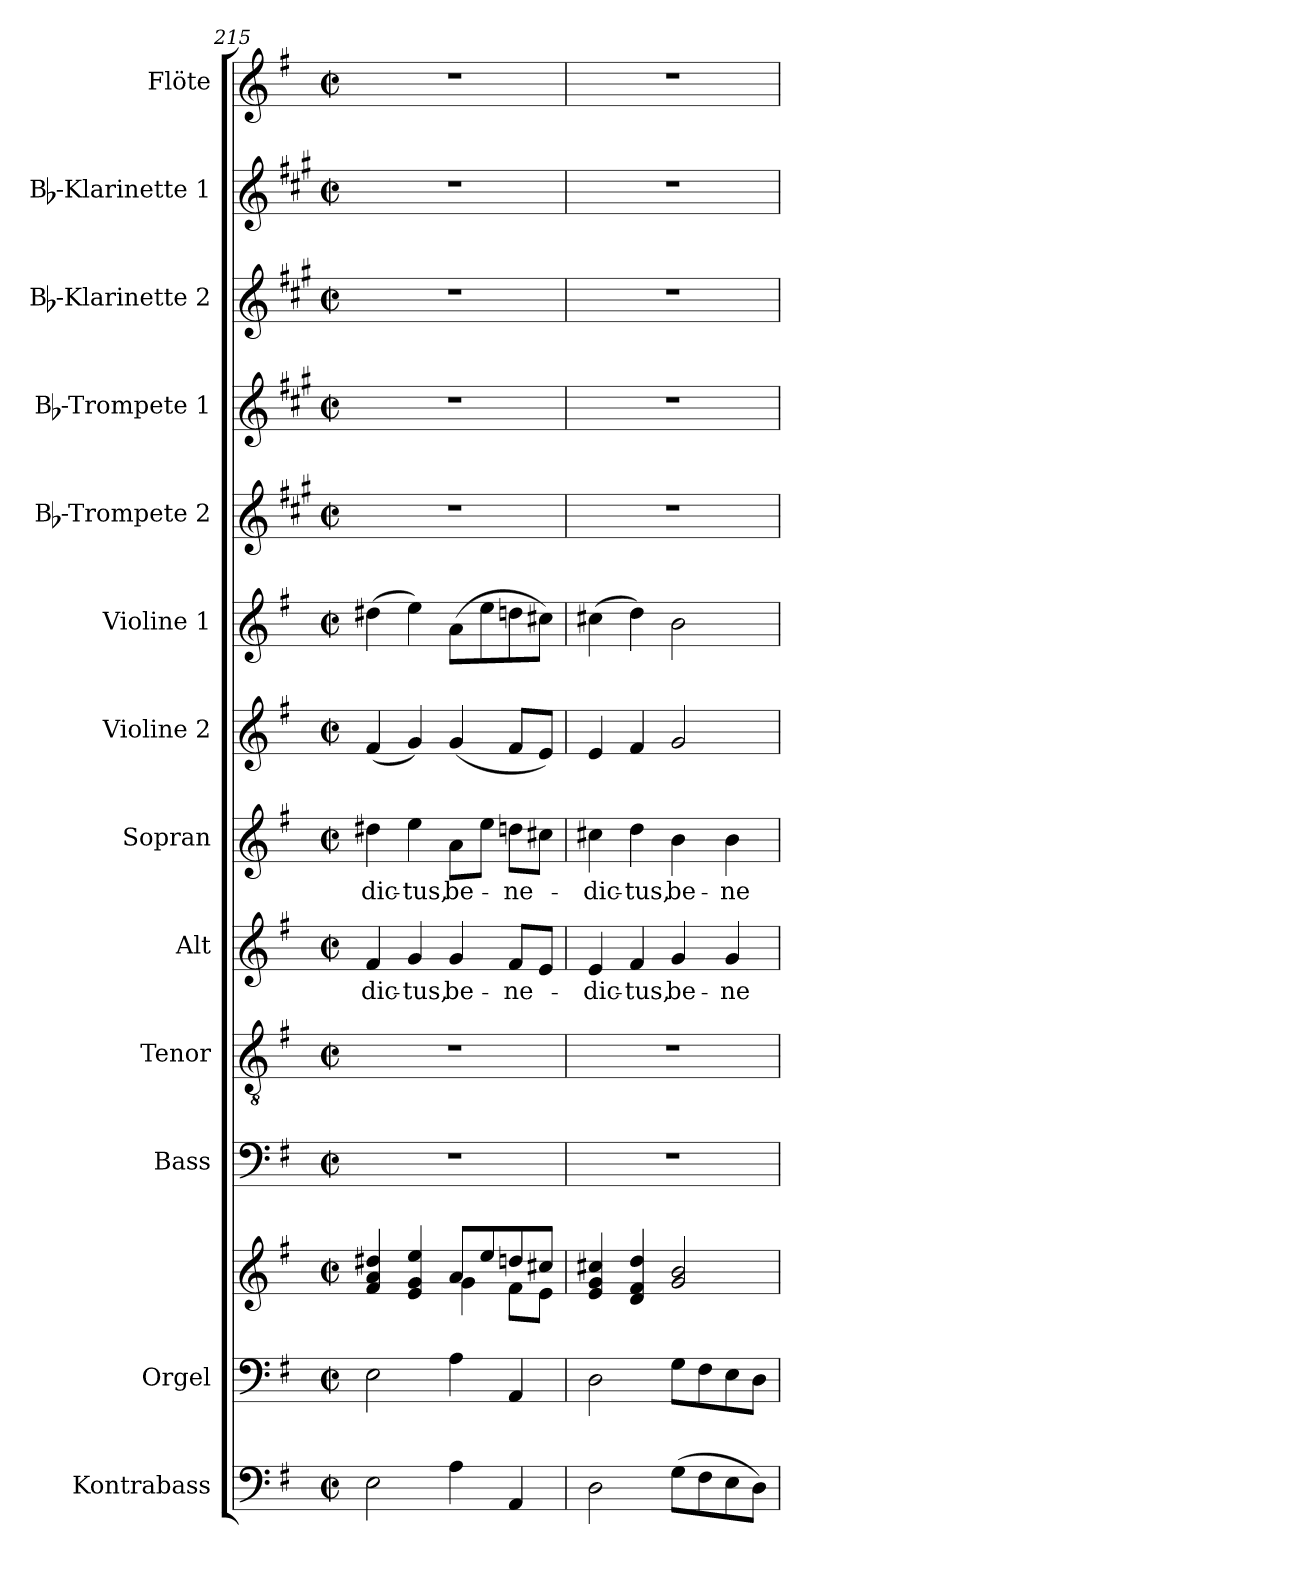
**kern	**kern	**kern	**kern	**kern	**kern	**text	**kern	**text	**kern	**kern	**kern	**kern	**kern	**kern	**kern
*part13	*part12	*part12	*part11	*part10	*part9	*part9	*part8	*part8	*part7	*part6	*part5	*part4	*part3	*part2	*part1
*staff14	*staff13	*staff12	*staff11	*staff10	*staff9	*staff9	*staff8	*staff8	*staff7	*staff6	*staff5	*staff4	*staff3	*staff2	*staff1
*I"Kontrabass	*I"Orgel	*	*I"Bass	*I"Tenor	*I"Alt	*	*I"Sopran	*	*I"Violine 2	*I"Violine 1	*I"Bb-Trompete 2	*I"Bb-Trompete 1	*I"Bb-Klarinette 2	*I"Bb-Klarinette 1	*I"Flöte
*I'Kb.	*I'Org.	*	*I'B.	*I'T.	*I'A.	*	*I'S.	*	*I'Vl. 2	*I'Vl. 1	*I'Bb Trp. 2	*I'Bb Trp. 1	*I'Bb Kl. 2	*I'Bb Kl. 1	*I'Fl.
!!LO:PB:g=z
*clefF4	*clefF4	*clefG2	*clefF4	*clefGv2	*clefG2	*	*clefG2	*	*clefG2	*clefG2	*clefG2	*clefG2	*clefG2	*clefG2	*clefG2
*ITrd7c12	*	*	*	*	*	*	*	*	*	*	*ITrd1c2	*ITrd1c2	*ITrd1c2	*ITrd1c2	*
*k[f#]	*k[f#]	*k[f#]	*k[f#]	*k[f#]	*k[f#]	*	*k[f#]	*	*k[f#]	*k[f#]	*k[f#]	*k[f#]	*k[f#]	*k[f#]	*k[f#]
*G:	*G:	*G:	*G:	*G:	*G:	*	*G:	*	*G:	*G:	*G:	*G:	*G:	*G:	*G:
*M2/2	*M2/2	*M2/2	*M2/2	*M2/2	*M2/2	*	*M2/2	*	*M2/2	*M2/2	*M2/2	*M2/2	*M2/2	*M2/2	*M2/2
*met(c|)	*met(c|)	*met(c|)	*met(c|)	*met(c|)	*met(c|)	*	*met(c|)	*	*met(c|)	*met(c|)	*met(c|)	*met(c|)	*met(c|)	*met(c|)	*met(c|)
=215	=215	=215	=215	=215	=215	=215	=215	=215	=215	=215	=215	=215	=215	=215	=215
*	*	*^	*	*	*	*	*	*	*	*	*	*	*	*	*
!	!	!	!	!	!	!	!LO:LY:b	!	!LO:LY:b	!	!	!	!	!	!	!
2EE\	2E\	4f#/ 4a/ 4dd#X/	2ryy	1r	1r	4f#/	-dic-	4dd#X\	-dic-	(<4f#/	(>4dd#X\	1r	1r	1r	1r	1r
!	!	!	!	!	!	!	!LO:LY:b	!	!LO:LY:b	!	!	!	!	!	!	!
.	.	4e/ 4g/ 4ee/	.	.	.	4g/	-tus,	4ee\	-tus,	4g/)	4ee\)	.	.	.	.	.
!	!	!	!	!	!	!	!LO:LY:b	!	!LO:LY:b	!	!	!	!	!	!	!
4AA\	4A\	8a/L	4g\	.	.	4g/	be-	8a\L	be-	(<4g/	(>8a\L	.	.	.	.	.
.	.	8ee/	.	.	.	.	.	8ee\J	.	.	8ee\	.	.	.	.	.
!	!	!	!	!	!	!	!LO:LY:b	!	!LO:LY:b	!	!	!	!	!	!	!
4AAA/	4AA/	8ddn/	8f#\L	.	.	8f#/L	-ne-	8ddn\L	-ne-	8f#/L	8ddn\	.	.	.	.	.
.	.	8cc#X/J	8e\J	.	.	8e/J	.	8cc#X\J	.	8e/J)	8cc#X\J)	.	.	.	.	.
=216	=216	=216	=216	=216	=216	=216	=216	=216	=216	=216	=216	=216	=216	=216	=216	=216
!	!	!	!	!	!	!	!LO:LY:b	!	!LO:LY:b	!	!	!	!	!	!	!
*	*	*v	*v	*	*	*	*	*	*	*	*	*	*	*	*	*
2DD\	2D\	4e/ 4g/ 4cc#X/	1r	1r	4e/	-dic-	4cc#X\	-dic-	4e/	(>4cc#X\	1r	1r	1r	1r	1r
!	!	!	!	!	!	!LO:LY:b	!	!LO:LY:b	!	!	!	!	!	!	!
.	.	4d/ 4f#/ 4dd/	.	.	4f#/	-tus,	4dd\	-tus,	4f#/	4dd\)	.	.	.	.	.
!	!	!	!	!	!	!LO:LY:b	!	!LO:LY:b	!	!	!	!	!	!	!
(>8GG\L	8G\L	2g/ 2b/	.	.	4g/	be-	4b\	be-	2g/	2b\	.	.	.	.	.
8FF#\	8F#\	.	.	.	.	.	.	.	.	.	.	.	.	.	.
!	!	!	!	!	!	!LO:LY:b	!	!LO:LY:b	!	!	!	!	!	!	!
8EE\	8E\	.	.	.	4g/	-ne-	4b\	-ne-	.	.	.	.	.	.	.
8DD\J)	8D\J	.	.	.	.	.	.	.	.	.	.	.	.	.	.
=	=	=	=	=	=	=	=	=	=	=	=	=	=	=	=
*-	*-	*-	*-	*-	*-	*-	*-	*-	*-	*-	*-	*-	*-	*-	*-
